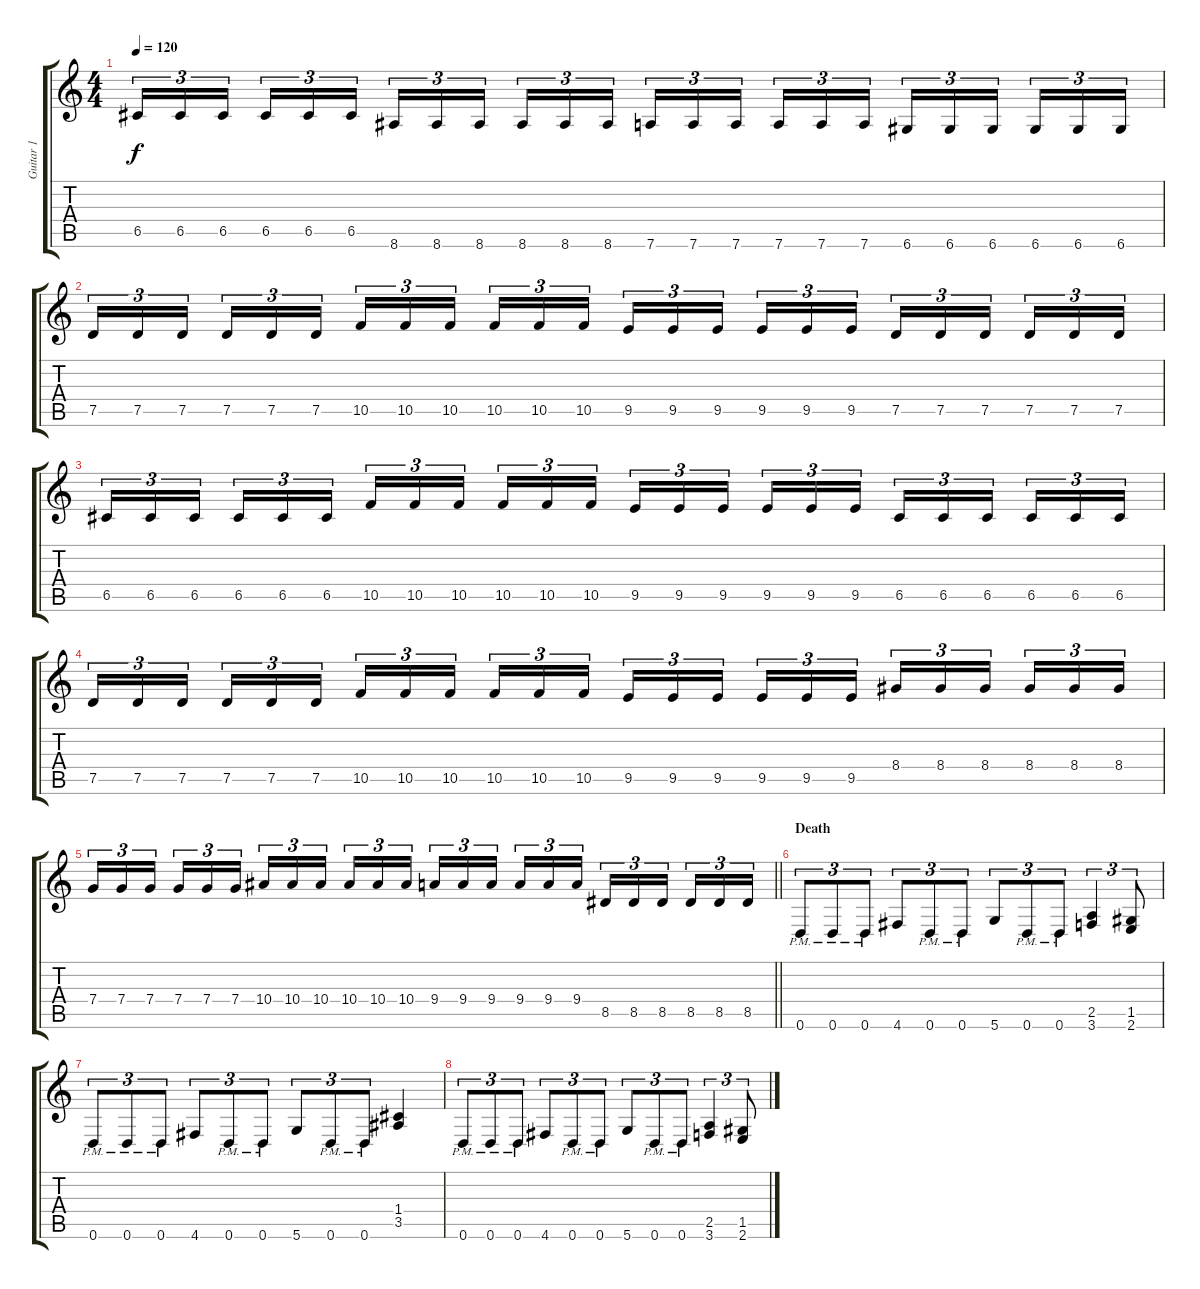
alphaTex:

\track ("Guitar 1" "Guitar 1") {instrument distortionguitar}
\staff {score tabs}
\tuning (D4 A3 F3 C3 G2 D2) {hide}
\ts (4 4)
\tempo 120
\clef g2
\ks c
6.5.16{tu (3 2) dy f} 6.5.16{tu (3 2)} 6.5.16{tu (3 2) beam splitsecondary} 6.5.16{tu (3 2)} 6.5.16{tu (3 2)} 6.5.16{tu (3 2)} 8.6.16{tu (3 2)} 8.6.16{tu (3 2)} 8.6.16{tu (3 2) beam splitsecondary} 8.6.16{tu (3 2)} 8.6.16{tu (3 2)} 8.6.16{tu (3 2)} 7.6.16{tu (3 2)} 7.6.16{tu (3 2)} 7.6.16{tu (3 2) beam splitsecondary} 7.6.16{tu (3 2)} 7.6.16{tu (3 2)} 7.6.16{tu (3 2)} 6.6.16{tu (3 2)} 6.6.16{tu (3 2)} 6.6.16{tu (3 2) beam splitsecondary} 6.6.16{tu (3 2)} 6.6.16{tu (3 2)} 6.6.16{tu (3 2)} |
7.5.16{tu (3 2)} 7.5.16{tu (3 2)} 7.5.16{tu (3 2) beam splitsecondary} 7.5.16{tu (3 2)} 7.5.16{tu (3 2)} 7.5.16{tu (3 2)} 10.5.16{tu (3 2)} 10.5.16{tu (3 2)} 10.5.16{tu (3 2) beam splitsecondary} 10.5.16{tu (3 2)} 10.5.16{tu (3 2)} 10.5.16{tu (3 2)} 9.5.16{tu (3 2)} 9.5.16{tu (3 2)} 9.5.16{tu (3 2) beam splitsecondary} 9.5.16{tu (3 2)} 9.5.16{tu (3 2)} 9.5.16{tu (3 2)} 7.5.16{tu (3 2)} 7.5.16{tu (3 2)} 7.5.16{tu (3 2) beam splitsecondary} 7.5.16{tu (3 2)} 7.5.16{tu (3 2)} 7.5.16{tu (3 2)} |
6.5.16{tu (3 2)} 6.5.16{tu (3 2)} 6.5.16{tu (3 2) beam splitsecondary} 6.5.16{tu (3 2)} 6.5.16{tu (3 2)} 6.5.16{tu (3 2)} 10.5.16{tu (3 2)} 10.5.16{tu (3 2)} 10.5.16{tu (3 2) beam splitsecondary} 10.5.16{tu (3 2)} 10.5.16{tu (3 2)} 10.5.16{tu (3 2)} 9.5.16{tu (3 2)} 9.5.16{tu (3 2)} 9.5.16{tu (3 2) beam splitsecondary} 9.5.16{tu (3 2)} 9.5.16{tu (3 2)} 9.5.16{tu (3 2)} 6.5.16{tu (3 2)} 6.5.16{tu (3 2)} 6.5.16{tu (3 2) beam splitsecondary} 6.5.16{tu (3 2)} 6.5.16{tu (3 2)} 6.5.16{tu (3 2)} |
7.5.16{tu (3 2)} 7.5.16{tu (3 2)} 7.5.16{tu (3 2) beam splitsecondary} 7.5.16{tu (3 2)} 7.5.16{tu (3 2)} 7.5.16{tu (3 2)} 10.5.16{tu (3 2)} 10.5.16{tu (3 2)} 10.5.16{tu (3 2) beam splitsecondary} 10.5.16{tu (3 2)} 10.5.16{tu (3 2)} 10.5.16{tu (3 2)} 9.5.16{tu (3 2)} 9.5.16{tu (3 2)} 9.5.16{tu (3 2) beam splitsecondary} 9.5.16{tu (3 2)} 9.5.16{tu (3 2)} 9.5.16{tu (3 2)} 8.4.16{tu (3 2)} 8.4.16{tu (3 2)} 8.4.16{tu (3 2) beam splitsecondary} 8.4.16{tu (3 2)} 8.4.16{tu (3 2)} 8.4.16{tu (3 2)} |
\barLineRight lightlight
7.4.16{tu (3 2)} 7.4.16{tu (3 2)} 7.4.16{tu (3 2) beam splitsecondary} 7.4.16{tu (3 2)} 7.4.16{tu (3 2)} 7.4.16{tu (3 2)} 10.4.16{tu (3 2)} 10.4.16{tu (3 2)} 10.4.16{tu (3 2) beam splitsecondary} 10.4.16{tu (3 2)} 10.4.16{tu (3 2)} 10.4.16{tu (3 2)} 9.4.16{tu (3 2)} 9.4.16{tu (3 2)} 9.4.16{tu (3 2) beam splitsecondary} 9.4.16{tu (3 2)} 9.4.16{tu (3 2)} 9.4.16{tu (3 2)} 8.5.16{tu (3 2)} 8.5.16{tu (3 2)} 8.5.16{tu (3 2) beam splitsecondary} 8.5.16{tu (3 2)} 8.5.16{tu (3 2)} 8.5.16{tu (3 2)} |
\section ("" "Death")
0.6{pm}.8{tu (3 2)} 0.6{pm}.8{tu (3 2)} 0.6{pm}.8{tu (3 2)} 4.6.8{tu (3 2)} 0.6{pm}.8{tu (3 2)} 0.6{pm}.8{tu (3 2)} 5.6.8{tu (3 2)} 0.6{pm}.8{tu (3 2)} 0.6{pm}.8{tu (3 2)} (2.5 3.6).4{tu (3 2)} (1.5 2.6).8{tu (3 2)} |
0.6{pm}.8{tu (3 2)} 0.6{pm}.8{tu (3 2)} 0.6{pm}.8{tu (3 2)} 4.6.8{tu (3 2)} 0.6{pm}.8{tu (3 2)} 0.6{pm}.8{tu (3 2)} 5.6.8{tu (3 2)} 0.6{pm}.8{tu (3 2)} 0.6{pm}.8{tu (3 2)} (1.4 3.5).4 |
0.6{pm}.8{tu (3 2)} 0.6{pm}.8{tu (3 2)} 0.6{pm}.8{tu (3 2)} 4.6.8{tu (3 2)} 0.6{pm}.8{tu (3 2)} 0.6{pm}.8{tu (3 2)} 5.6.8{tu (3 2)} 0.6{pm}.8{tu (3 2)} 0.6{pm}.8{tu (3 2)} (2.5 3.6).4{tu (3 2)} (1.5 2.6).8{tu (3 2)}
